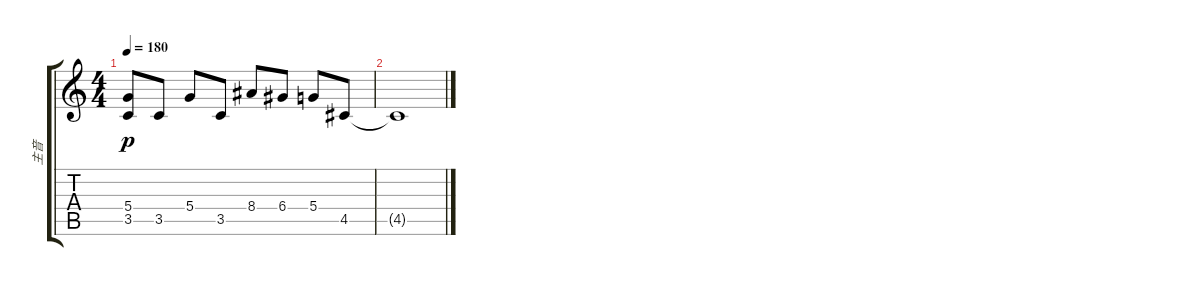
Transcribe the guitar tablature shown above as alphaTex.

\track ("主音" "主音") {instrument distortionguitar}
\staff {score tabs}
\tuning (E4 B3 G3 D3 A2 E2) {hide}
\ts (4 4)
\tempo 180
\clef g2
\ks c
(5.4 3.5).8{dy p} 3.5.8 5.4.8 3.5.8 8.4.8 6.4.8 5.4.8 4.5.8 |
4.5{t}.1
